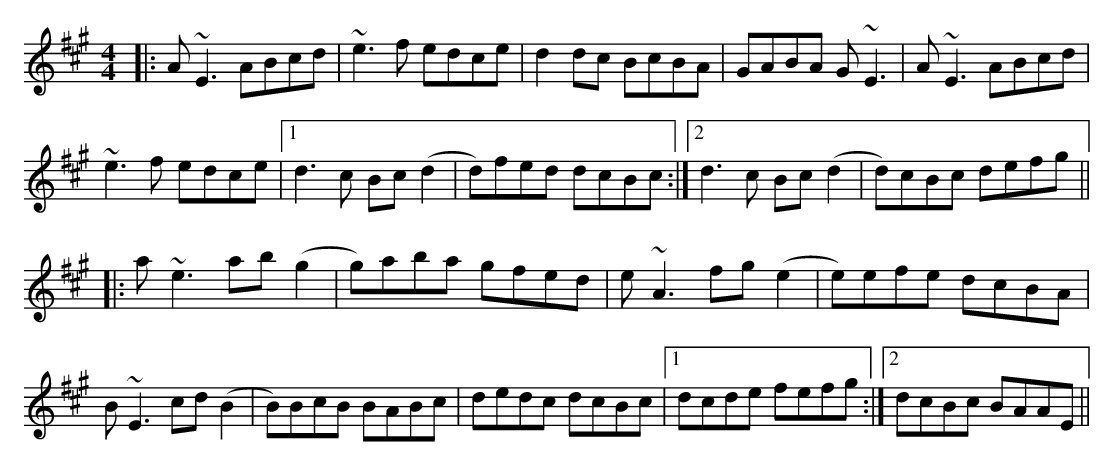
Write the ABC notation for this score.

X:1
M:4/4
K:A
|:A~E3 ABcd|~e3f edce|d2dc BcBA|GABA G~E3|A~E3 ABcd|
~e3f edce|1 d3c Bc(d2|d)fed dcBc:|2 d3c Bc(d2|d)cBc defg||
|:a~e3 ab(g2|g)aba gfed|e~A3 fg(e2|e)efe dcBA|
B~E3 cd(B2|B)BcB BABc|dedc dcBc|1 dcde fefg:|2 dcBc BAAE||
